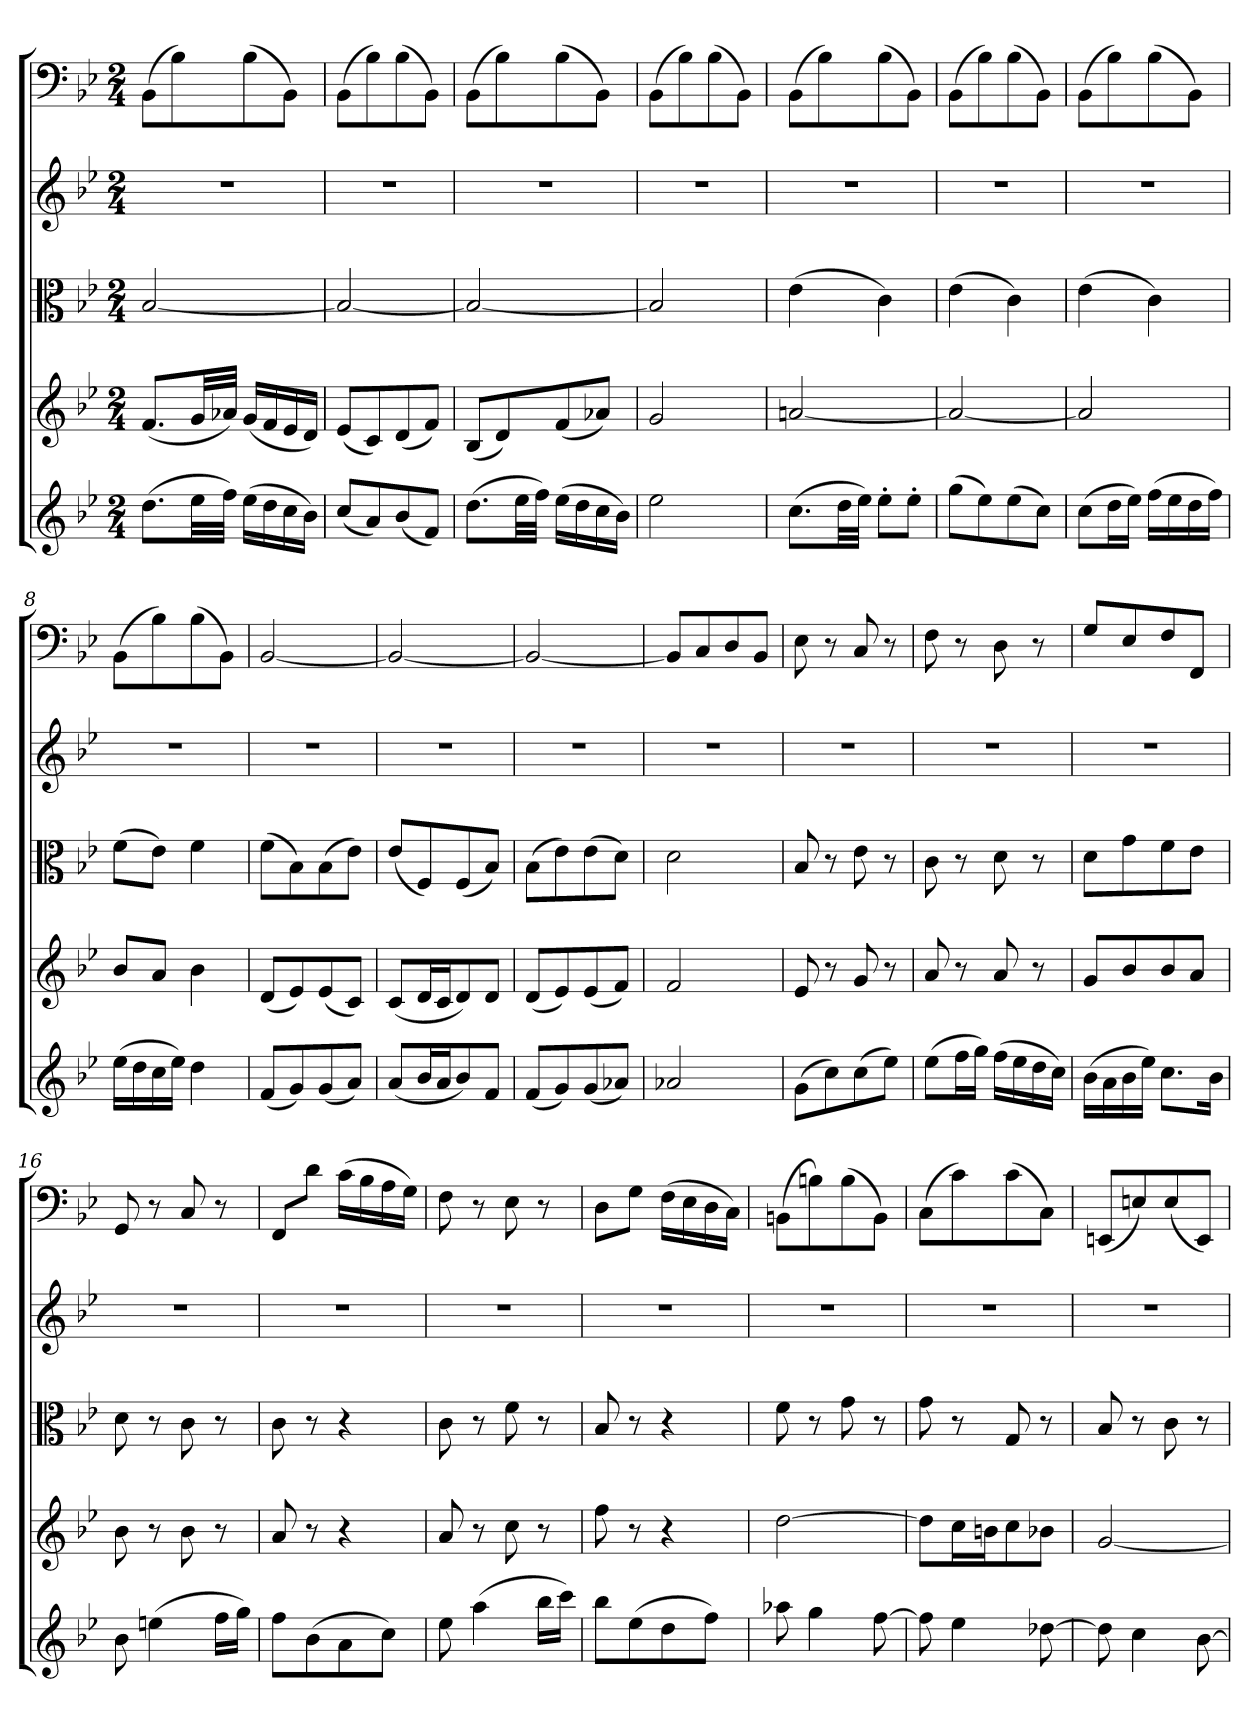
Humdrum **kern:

**kern	**kern	**kern	**kern	**kern
*part5	*part4	*part3	*part2	*part1
*staff5	*staff4	*staff3	*staff2	*staff1
*clefG2	*clefG2	*clefC3	*clefG2	*clefF4
*k[b-e-]	*k[b-e-]	*k[b-e-]	*k[b-e-]	*k[b-e-]
*B-:	*B-:	*B-:	*B-:	*B-:
*M2/4	*M2/4	*M2/4	*M2/4	*M2/4
=1	=1	=1	=1	=1
(8.dd\L	(8.f/L	[2B-/	2r	(8BB-\L
.	.	.	.	8B-\)
32ee-\LL	32g/LL	.	.	.
32ff\JJJ)	32a-X/JJJ)	.	.	.
(16ee-\LL	(16g/LL	.	.	(8B-\
16dd\	16f/	.	.	.
16cc\	16e-/	.	.	8BB-\J)
16b-\JJ)	16d/JJ)	.	.	.
=2	=2	=2	=2	=2
(8cc/L	(8e-/L	2B-/_	2r	(8BB-\L
8a/)	8c/)	.	.	8B-\)
(8b-/	(8d/	.	.	(8B-\
8f/J)	8f/J)	.	.	8BB-\J)
=3	=3	=3	=3	=3
(8.dd\L	(8B-/L	2B-/_	2r	(8BB-\L
.	8d/)	.	.	8B-\)
32ee-\LL	.	.	.	.
32ff\JJJ)	.	.	.	.
(16ee-\LL	(8f/	.	.	(8B-\
16dd\	.	.	.	.
16cc\	8a-X/J)	.	.	8BB-\J)
16b-\JJ)	.	.	.	.
=4	=4	=4	=4	=4
2ee-\	2g/	2B-/]	2r	(8BB-\L
.	.	.	.	8B-\)
.	.	.	.	(8B-\
.	.	.	.	8BB-\J)
=5	=5	=5	=5	=5
(8.cc\L	[2an/	(4e-\	2r	(8BB-\L
.	.	.	.	8B-\)
32dd\LL	.	.	.	.
32ee-\JJJ)	.	.	.	.
8ee-'\L	.	4c\)	.	(8B-\
8ee-'\J	.	.	.	8BB-\J)
=6	=6	=6	=6	=6
(8gg\L	2a/_	(4e-\	2r	(8BB-\L
8ee-\)	.	.	.	8B-\)
(8ee-\	.	4c\)	.	(8B-\
8cc\J)	.	.	.	8BB-\J)
=7	=7	=7	=7	=7
(8cc\L	2a/]	(4e-\	2r	(8BB-\L
16dd\L	.	.	.	8B-\)
16ee-\JJ)	.	.	.	.
(16ff\LL	.	4c\)	.	(8B-\
16ee-\	.	.	.	.
16dd\	.	.	.	8BB-\J)
16ff\JJ)	.	.	.	.
=8	=8	=8	=8	=8
(16ee-\LL	8b-/L	(8f\L	2r	(8BB-\L
16dd\	.	.	.	.
16cc\	8a/J	8e-\J)	.	8B-\)
16ee-\JJ)	.	.	.	.
4dd\	4b-\	4f\	.	(8B-\
.	.	.	.	8BB-\J)
=9	=9	=9	=9	=9
(8f/L	(8d/L	(8f\L	2r	[2BB-/
8g/)	8e-/)	8B-\)	.	.
(8g/	(8e-/	(8B-\	.	.
8a/J)	8c/J)	8e-\J)	.	.
=10	=10	=10	=10	=10
(8a/L	(8c/L	(8e-/L	2r	2BB-/_
16b-/L	16d/L	8F/)	.	.
16a/J	16c/J	.	.	.
8b-/)	8d/)	(8F/	.	.
8f/J	8d/J	8B-/J)	.	.
=11	=11	=11	=11	=11
(8f/L	(8d/L	(8B-\L	2r	2BB-/_
8g/)	8e-/)	8e-\)	.	.
(8g/	(8e-/	(8e-\	.	.
8a-X/J)	8f/J)	8d\J)	.	.
=12	=12	=12	=12	=12
2a-X/	2f/	2d\	2r	8BB-/L]
.	.	.	.	8C/
.	.	.	.	8D/
.	.	.	.	8BB-/J
=13	=13	=13	=13	=13
(8g\L	8e-/	8B-/	2r	8E-\
8cc\)	8r	8r	.	8r
(8cc\	8g/	8e-\	.	8C/
8ee-\J)	8r	8r	.	8r
=14	=14	=14	=14	=14
(8ee-\L	8a/	8c\	2r	8F\
16ff\L	8r	8r	.	8r
16gg\JJ)	.	.	.	.
(16ff\LL	8a/	8d\	.	8D\
16ee-\	.	.	.	.
16dd\	8r	8r	.	8r
16cc\JJ)	.	.	.	.
=15	=15	=15	=15	=15
(16b-\LL	8g/L	8d\L	2r	8G/L
16a\	.	.	.	.
16b-\	8b-/	8g\	.	8E-/
16ee-\JJ)	.	.	.	.
8.cc\L	8b-/	8f\	.	8F/
.	8a/J	8e-\J	.	8FF/J
16b-\Jk	.	.	.	.
=16	=16	=16	=16	=16
8b-\	8b-\	8d\	2r	8GG/
(4een\	8r	8r	.	8r
.	8b-\	8c\	.	8C/
16ff\LL	8r	8r	.	8r
16gg\JJ)	.	.	.	.
=17	=17	=17	=17	=17
8ff\L	8a/	8c\	2r	8FF/L
(8b-\	8r	8r	.	8d\J
8a\	4r	4r	.	(16c\LL
.	.	.	.	16B-\
8cc\J)	.	.	.	16A\
.	.	.	.	16G\JJ)
=18	=18	=18	=18	=18
8ee-\	8a/	8c\	2r	8F\
(4aa\	8r	8r	.	8r
.	8cc\	8f\	.	8E-\
16bb-\LL	8r	8r	.	8r
16ccc\JJ)	.	.	.	.
=19	=19	=19	=19	=19
8bb-\L	8ff\	8B-/	2r	8D\L
(8ee-\	8r	8r	.	8G\J
8dd\	4r	4r	.	(16F\LL
.	.	.	.	16E-\
8ff\J)	.	.	.	16D\
.	.	.	.	16C\JJ)
=20	=20	=20	=20	=20
8aa-X\	[2dd\	8f\	2r	(8BBn\L
4gg\	.	8r	.	8Bn\)
.	.	8g\	.	(8B\
[8ff\	.	8r	.	8BB\J)
=21	=21	=21	=21	=21
8ff\]	8dd\L]	8g\	2r	(8C\L
4ee-\	16cc\L	8r	.	8c\)
.	16bn\J	.	.	.
.	8cc\	8G/	.	(8c\
[8dd-X\	8b-X\J	8r	.	8C\J)
=22	=22	=22	=22	=22
8dd-\]	[2g/	8B-/	2r	(8EEn/L
4cc\	.	8r	.	8En/)
.	.	8c\	.	(8E/
[8b-\	.	8r	.	8EE/J)
=	=	=	=	=
*-	*-	*-	*-	*-
